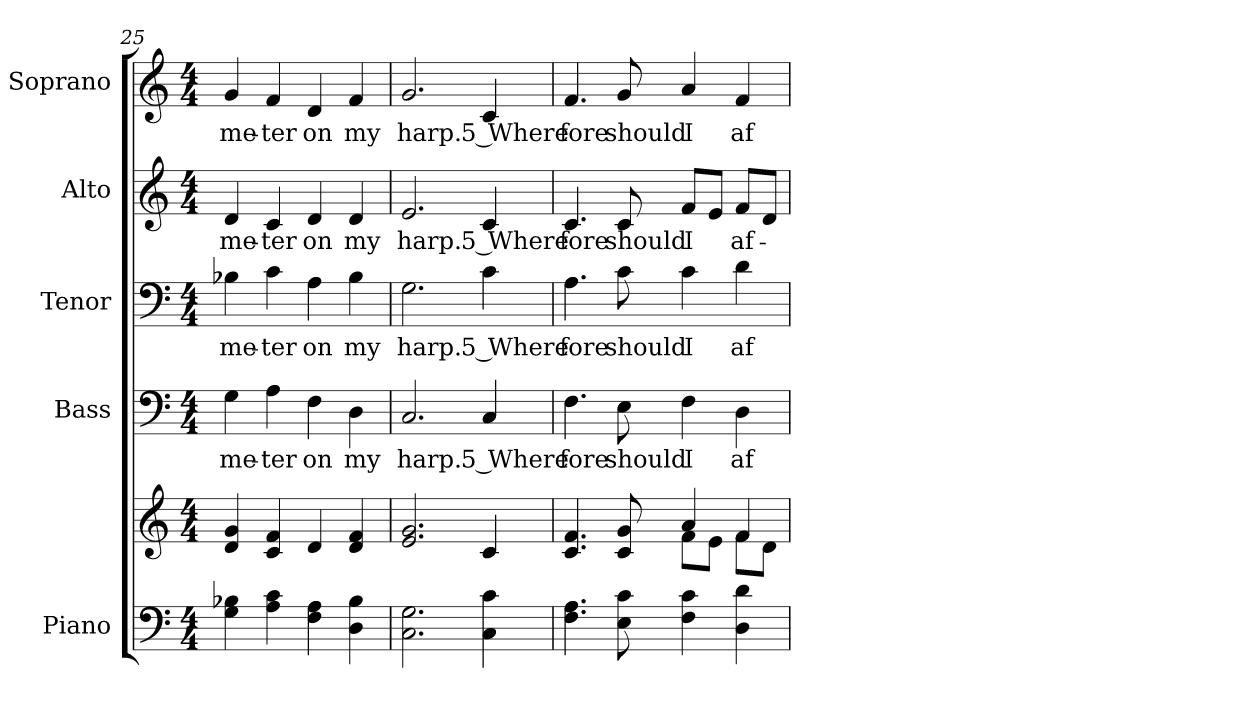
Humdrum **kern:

**kern	**kern	**kern	**text	**kern	**text	**kern	**text	**kern	**text
*part5	*part5	*part4	*part4	*part3	*part3	*part2	*part2	*part1	*part1
*staff6	*staff5	*staff4	*staff4	*staff3	*staff3	*staff2	*staff2	*staff1	*staff1
*I"Piano	*	*I"Bass	*	*I"Tenor	*	*I"Alto	*	*I"Soprano	*
*I'Pno.	*	*I'B.	*	*I'T.	*	*I'A.	*	*I'S.	*
*clefF4	*clefG2	*clefF4	*	*clefF4	*	*clefG2	*	*clefG2	*
*k[]	*k[]	*k[]	*	*k[]	*	*k[]	*	*k[]	*
*C:	*C:	*C:	*	*C:	*	*C:	*	*C:	*
*M4/4	*M4/4	*M4/4	*	*M4/4	*	*M4/4	*	*M4/4	*
=25	=25	=25	=25	=25	=25	=25	=25	=25	=25
!	!	!	!LO:LY:b:color=#000000	!	!	!	!	!	!
!	!	!	!	!	!LO:LY:b:color=#000000	!	!	!	!
!	!	!	!	!	!	!	!LO:LY:b:color=#000000	!	!
!	!	!	!	!	!	!	!	!	!LO:LY:b:color=#000000
4Gi\ 4B-Xi	4di/ 4gi	4Gi\	me-	4B-Xi\	me-	4di/	me-	4gi/	me-
!	!	!	!LO:LY:b:color=#000000	!	!	!	!	!	!
!	!	!	!	!	!LO:LY:b:color=#000000	!	!	!	!
!	!	!	!	!	!	!	!LO:LY:b:color=#000000	!	!
!	!	!	!	!	!	!	!	!	!LO:LY:b:color=#000000
4Ai\ 4ci	4ci/ 4fi	4Ai\	-ter	4ci\	-ter	4ci/	-ter	4fi/	-ter
!	!	!	!LO:LY:b:color=#000000	!	!	!	!	!	!
!	!	!	!	!	!LO:LY:b:color=#000000	!	!	!	!
!	!	!	!	!	!	!	!LO:LY:b:color=#000000	!	!
!	!	!	!	!	!	!	!	!	!LO:LY:b:color=#000000
4Fi\ 4Ai	4di/	4Fi\	on	4Ai\	on	4di/	on	4di/	on
!	!	!	!LO:LY:b:color=#000000	!	!	!	!	!	!
!	!	!	!	!	!LO:LY:b:color=#000000	!	!	!	!
!	!	!	!	!	!	!	!LO:LY:b:color=#000000	!	!
!	!	!	!	!	!	!	!	!	!LO:LY:b:color=#000000
4Di\ 4B-i	4di/ 4fi	4Di\	my	4B-i\	my	4di/	my	4fi/	my
!!LO:PB:g=z
=26	=26	=26	=26	=26	=26	=26	=26	=26	=26
!	!	!	!LO:LY:b:color=#000000	!	!	!	!	!	!
!	!	!	!	!	!LO:LY:b:color=#000000	!	!	!	!
!	!	!	!	!	!	!	!LO:LY:b:color=#000000	!	!
!	!	!	!	!	!	!	!	!	!LO:LY:b:color=#000000
2.Ci\ 2.Gi	2.ei/ 2.gi	2.Ci/	harp.	2.Gi\	harp.	2.ei/	harp.	2.gi/	harp.
!	!	!	!LO:LY:b:color=#000000	!	!	!	!	!	!
!	!	!	!	!	!LO:LY:b:color=#000000	!	!	!	!
!	!	!	!	!	!	!	!LO:LY:b:color=#000000	!	!
!	!	!	!	!	!	!	!	!	!LO:LY:b:color=#000000
4Ci\ 4ci	4ci/	4Ci/	5 Where	4ci\	5 Where	4ci/	5 Where	4ci/	5 Where
=27	=27	=27	=27	=27	=27	=27	=27	=27	=27
*	*^	*	*	*	*	*	*	*	*
!	!	!	!	!LO:LY:b:color=#000000	!	!	!	!	!	!
!	!	!	!	!	!	!LO:LY:b:color=#000000	!	!	!	!
!	!	!	!	!	!	!	!	!LO:LY:b:color=#000000	!	!
!	!	!	!	!	!	!	!	!	!	!LO:LY:b:color=#000000
4.Fi\ 4.Ai	4.ci/ 4.fi	2ryy	4.Fi\	fore	4.Ai\	fore	4.ci/	fore	4.fi/	fore
!	!	!	!	!LO:LY:b:color=#000000	!	!	!	!	!	!
!	!	!	!	!	!	!LO:LY:b:color=#000000	!	!	!	!
!	!	!	!	!	!	!	!	!LO:LY:b:color=#000000	!	!
!	!	!	!	!	!	!	!	!	!	!LO:LY:b:color=#000000
8Ei\ 8ci	8ci/ 8gi	.	8Ei\	should	8ci\	should	8ci/	should	8gi/	should
!	!	!	!	!LO:LY:b:color=#000000	!	!	!	!	!	!
!	!	!	!	!	!	!LO:LY:b:color=#000000	!	!	!	!
!	!	!	!	!	!	!	!	!LO:LY:b:color=#000000	!	!
!	!	!	!	!	!	!	!	!	!	!LO:LY:b:color=#000000
4Fi\ 4ci	4ai/	8fi\L	4Fi\	I	4ci\	I	8fi/L	I	4ai/	I
.	.	8ei\J	.	.	.	.	8ei/J	.	.	.
!	!	!	!	!LO:LY:b:color=#000000	!	!	!	!	!	!
!	!	!	!	!	!	!LO:LY:b:color=#000000	!	!	!	!
!	!	!	!	!	!	!	!	!LO:LY:b:color=#000000	!	!
!	!	!	!	!	!	!	!	!	!	!LO:LY:b:color=#000000
4Di\ 4di	4fi/	8fi\L	4Di\	af-	4di\	af-	8fi/L	af-	4fi/	af-
.	.	8di\J	.	.	.	.	8di/J	.	.	.
*	*v	*v	*	*	*	*	*	*	*	*
=	=	=	=	=	=	=	=	=	=
*-	*-	*-	*-	*-	*-	*-	*-	*-	*-
